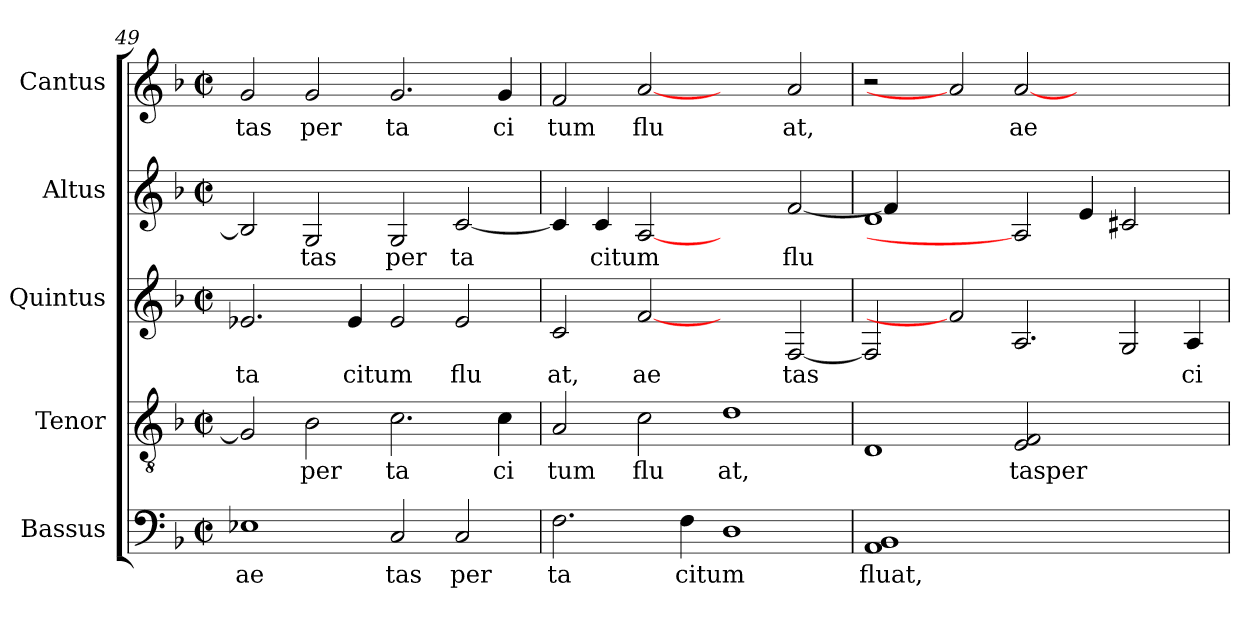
**kern	**text	**kern	**text	**kern	**text	**kern	**text	**kern	**text
*part5	*part5	*part4	*part4	*part3	*part3	*part2	*part2	*part1	*part1
*staff5	*staff5	*staff4	*staff4	*staff3	*staff3	*staff2	*staff2	*staff1	*staff1
*I"Bassus	*	*I"Tenor	*	*I"Quintus	*	*I"Altus	*	*I"Cantus	*
*clefF4	*	*clefGv2	*	*clefG2	*	*clefG2	*	*clefG2	*
*k[b-]	*	*k[b-]	*	*k[b-]	*	*k[b-]	*	*k[b-]	*
*F:	*	*F:	*	*F:	*	*F:	*	*F:	*
*M2/2	*	*M2/2	*	*M2/2	*	*M2/2	*	*M2/2	*
*met(c|)	*	*met(c|)	*	*met(c|)	*	*met(c|)	*	*met(c|)	*
=49	=49	=49	=49	=49	=49	=49	=49	=49	=49
!	!LO:LY:b	!	!LO:LY:b:cj	!	!LO:LY:b	!	!LO:LY:b:cj	!	!LO:LY:b
1E-X	ae	2G/]	.	2.e-X/	ta	2B-/]	.	2g/	tas
!	!	!	!LO:LY:b:cj	!	!	!	!LO:LY:b:cj	!	!LO:LY:b
.	.	2B-\	per	.	.	2G/	tas	2g/	per
!	!	!	!	!	!LO:LY:b	!	!	!	!
.	.	.	.	4e-/	citum	.	.	.	.
!	!LO:LY:b	!	!LO:LY:b:cj	!	!LO:LY:b	!	!LO:LY:b:cj	!	!LO:LY:b
2C/	tas	2.c\	ta	2e-/	.	2G/	per	2.g/	ta
!	!LO:LY:b	!	!	!	!LO:LY:b	!	!LO:LY:b:cj	!	!
2C/	per	.	.	2e-/	flu	[<2c/	ta	.	.
!	!	!	!LO:LY:b:cj	!	!	!	!	!	!LO:LY:b
.	.	4c\	ci	.	.	.	.	4g/	ci
=50	=50	=50	=50	=50	=50	=50	=50	=50	=50
!	!LO:LY:b	!	!LO:LY:b:cj	!	!LO:LY:b	!	!LO:LY:b:cj	!	!LO:LY:b
2.F\	ta	2A/	tum	2c/	at,	4c/]	.	2f/	tum
!	!	!	!	!	!	!	!LO:LY:b:cj	!	!
.	.	.	.	.	.	4c/	citum	.	.
!	!	!	!LO:LY:b:cj	!	!LO:LY:b	!	!LO:LY:b:cj	!	!LO:LY:b
.	.	2c\	flu	[2f	ae	[2A	.	[2a	flu
!	!LO:LY:b	!	!	!	!	!	!	!	!
4F\	citum	.	.	.	.	.	.	.	.
!	!LO:LY:b	!	!LO:LY:b:cj	!	!	!	!	!	!
1D	.	1d	at,	2ryy	.	2ryy	.	2ryy	.
!	!	!	!	!	!LO:LY:b	!	!LO:LY:b:cj	!	!LO:LY:b
.	.	.	.	[<2F/	tas	[<2f/	flu	2a/	at,
=51	=51	=51	=51	=51	=51	=51	=51	=51	=51
!	!LO:LY:b	!	!	!	!	!	!LO:LY:b:cj	!	!
*	*	*	*	*	*	*^	*	*	*
1BB- 1AA	fluat,	1D	.	2F/]	.	1d	4f/]	.	2r	.
.	.	.	.	.	.	.	4ryy	.	.	.
.	.	.	.	2f]	.	.	0ryy	.	2a]	.
!	!	!	!LO:LY:b:cj	!	!	!	!	!	!	!LO:LY:b
1.ryy	.	2F/ 2E/	tasper	2.A/	.	2A]	.	.	[>2a/	ae
!	!	!	!	!	!	!	!	!LO:LY:b:cj	!	!
.	.	1ryy	.	.	.	4e/	.	.	1ryy	.
!	!	!	!	!	!	!	!	!LO:LY:b:cj	!	!
.	.	.	.	2G/	.	2c#/	.	.	.	.
!	!	!	!	!	!LO:LY:b	!	!	!	!	!
.	.	.	.	4A/	ci	4ryy	.	.	.	.
*	*	*	*	*	*	*v	*v	*	*	*
=	=	=	=	=	=	=	=	=	=
*-	*-	*-	*-	*-	*-	*-	*-	*-	*-
